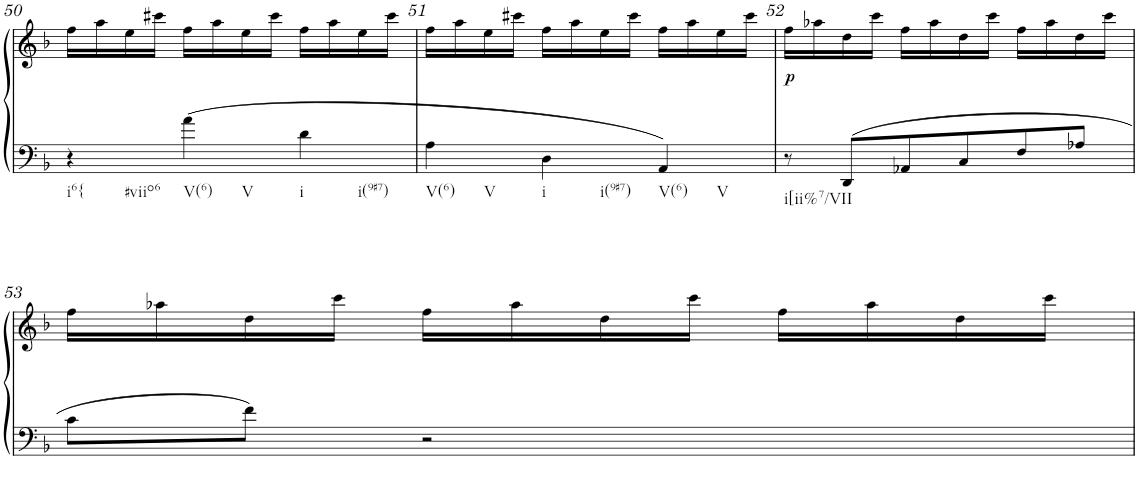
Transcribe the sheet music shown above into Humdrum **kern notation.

**kern	**kern	**dynam
*part1	*part1	*part1
*staff2	*staff1	*staff1/2
*I"Piano	*	*
*I'Pno.	*	*
!!LO:PB:g=z
*clefG2	*clefG2	*
*k[b-]	*k[b-]	*
*M3/4	*M3/4	*
=50	=50	=50
!LO:TX:b:t=i6{	!	!
!LO:TX:b:t=#viio6	!	!
4r	16ff\LL	.
.	16aa\	.
.	16ee\	.
.	16ccc#X\JJ	.
!LO:TX:b:t=V(6)	!	!
!LO:TX:b:t=V	!	!
4a\	16ff\LL	.
.	16aa\	.
.	16ee\	.
.	16ccc#\JJ	.
!LO:TX:b:t=i	!	!
!LO:TX:b:t=i(9#7)	!	!
4d\	16ff\LL	.
.	16aa\	.
.	16ee\	.
.	16ccc#\JJ	.
=51	=51	=51
!LO:TX:b:t=V(6)	!	!
!LO:TX:b:t=V	!	!
4A\	16ff\LL	.
.	16aa\	.
.	16ee\	.
.	16ccc#X\JJ	.
!LO:TX:b:t=i	!	!
!LO:TX:b:t=i(9#7)	!	!
4D\	16ff\LL	.
.	16aa\	.
.	16ee\	.
.	16ccc#\JJ	.
!LO:TX:b:t=V(6)	!	!
!LO:TX:b:t=V	!	!
4AA/	16ff\LL	.
.	16aa\	.
.	16ee\	.
.	16ccc#\JJ	.
=52	=52	=52
!LO:TX:b:t=i[ii%7/VII	!	!
!	!	!LO:DY:b
8r	16ff\LL	p
.	16aa-X\	.
8DD/L	16dd\	.
.	16ccc\JJ	.
8AA-X/	16ff\LL	.
.	16aa-\	.
8C/	16dd\	.
.	16ccc\JJ	.
8F/	16ff\LL	.
.	16aa-\	.
8A-X/J	16dd\	.
.	16ccc\JJ	.
!!LO:LB:g=z
=53	=53	=53
8c\L	16ff\LL	.
.	16aa-X\	.
8f\J	16dd\	.
.	16ccc\JJ	.
2r	16ff\LL	.
.	16aa-\	.
.	16dd\	.
.	16ccc\JJ	.
.	16ff\LL	.
.	16aa-\	.
.	16dd\	.
.	16ccc\JJ	.
=	=	=
*-	*-	*-
